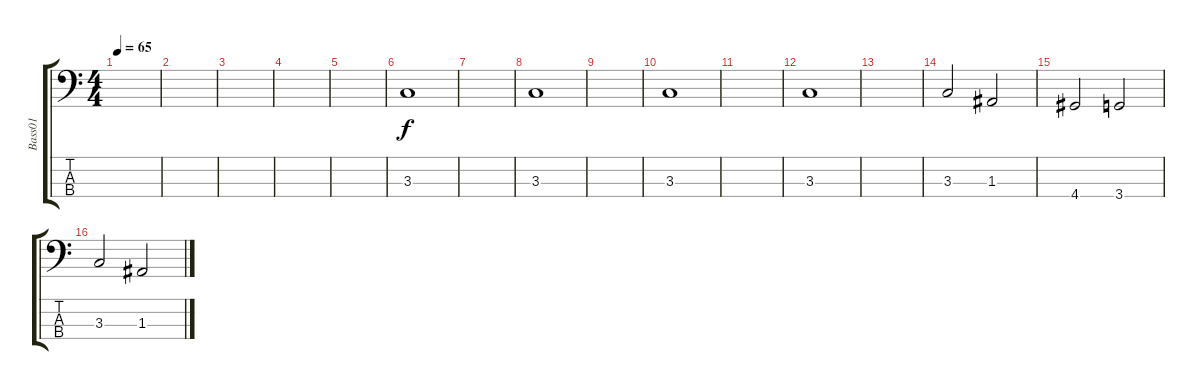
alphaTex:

\track ("Bass01" "Bass01") {instrument electricbassfinger}
\staff {score tabs}
\tuning (G2 D2 A1 E1) {hide}
\ts (4 4)
\tempo 65
\clef f4
\ks c
|
|
|
|
|
3.3.1 |
|
3.3.1 |
|
3.3.1 |
|
3.3.1 |
|
3.3.2 1.3.2 |
4.4.2 3.4.2 |
3.3.2 1.3.2
